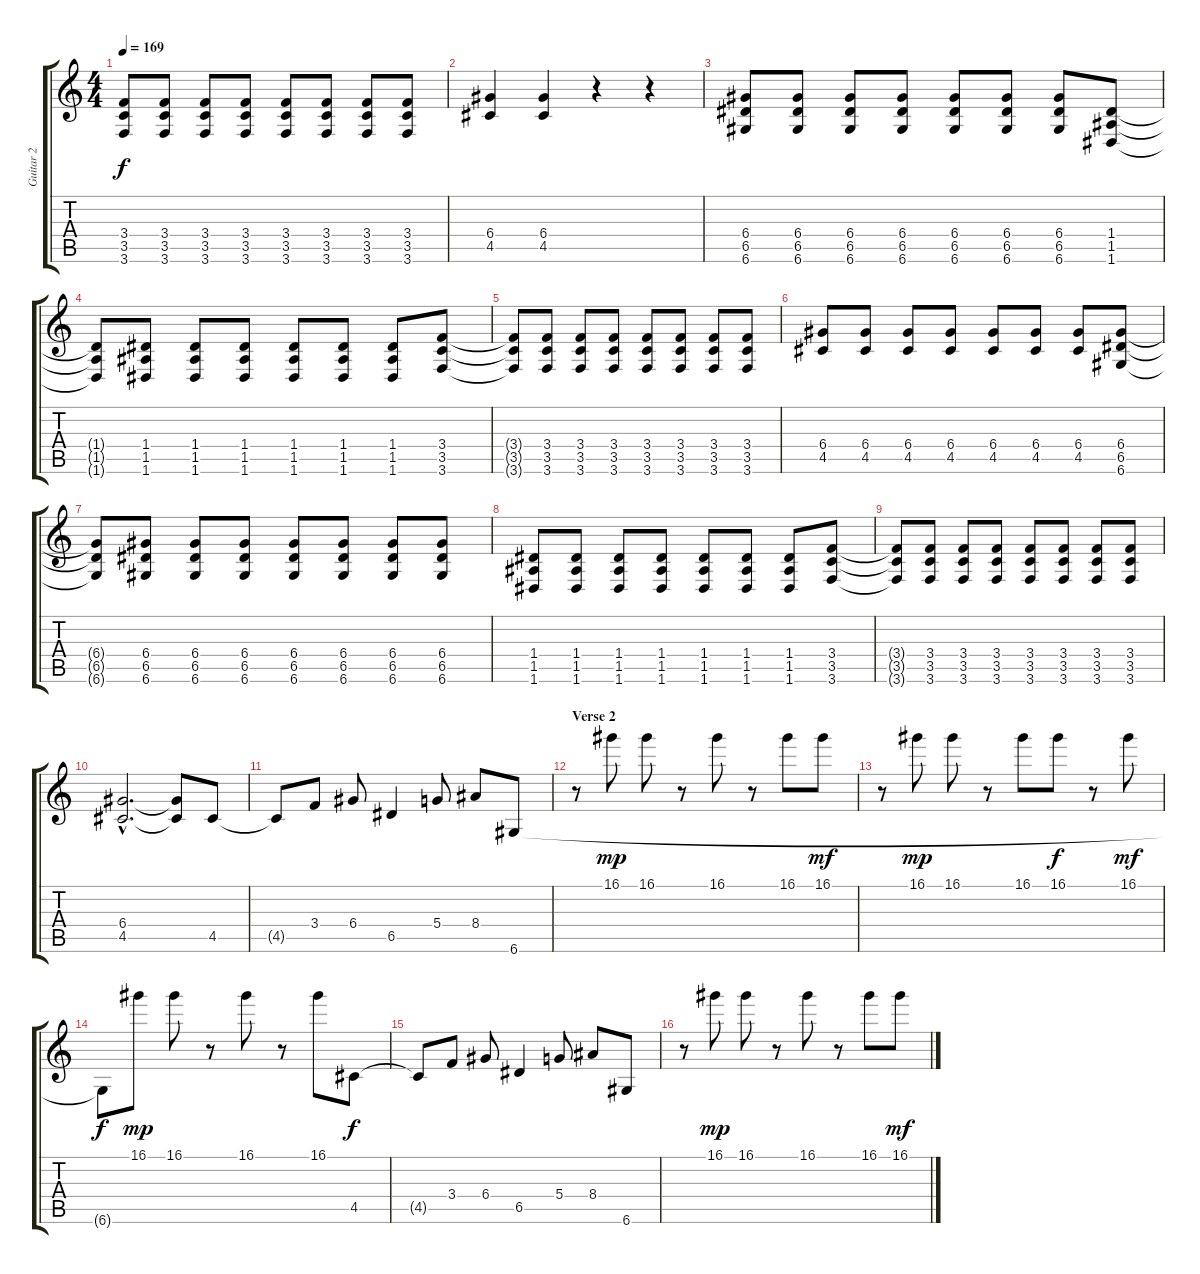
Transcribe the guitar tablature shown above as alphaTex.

\track ("Guitar 2" "Guitar 2") {instrument distortionguitar}
\staff {score tabs}
\tuning (E4 B3 G3 D3 A2 D2) {hide}
\ts (4 4)
\tempo 169
\clef g2
\ks c
(3.4{t} 3.5{t} 3.6{t}).8{dy f} (3.4 3.5 3.6).8 (3.4 3.5 3.6).8 (3.4 3.5 3.6).8 (3.4 3.5 3.6).8 (3.4 3.5 3.6).8 (3.4 3.5 3.6).8 (3.4 3.5 3.6).8 |
(6.4 4.5).4 (6.4 4.5).4 r.4 r.4 |
(6.4 6.5 6.6).8 (6.4 6.5 6.6).8 (6.4 6.5 6.6).8 (6.4 6.5 6.6).8 (6.4 6.5 6.6).8 (6.4 6.5 6.6).8 (6.4 6.5 6.6).8 (1.4 1.5 1.6).8 |
(1.4{t} 1.5{t} 1.6{t}).8 (1.4 1.5 1.6).8 (1.4 1.5 1.6).8 (1.4 1.5 1.6).8 (1.4 1.5 1.6).8 (1.4 1.5 1.6).8 (1.4 1.5 1.6).8 (3.4 3.5 3.6).8 |
(3.4{t} 3.5{t} 3.6{t}).8 (3.4 3.5 3.6).8 (3.4 3.5 3.6).8 (3.4 3.5 3.6).8 (3.4 3.5 3.6).8 (3.4 3.5 3.6).8 (3.4 3.5 3.6).8 (3.4 3.5 3.6).8 |
(6.4 4.5).8 (6.4 4.5).8 (6.4 4.5).8 (6.4 4.5).8 (6.4 4.5).8 (6.4 4.5).8 (6.4 4.5).8 (6.4 6.5 6.6).8 |
(6.4{t} 6.5{t} 6.6{t}).8 (6.4 6.5 6.6).8 (6.4 6.5 6.6).8 (6.4 6.5 6.6).8 (6.4 6.5 6.6).8 (6.4 6.5 6.6).8 (6.4 6.5 6.6).8 (6.4 6.5 6.6).8 |
(1.4 1.5 1.6).8 (1.4 1.5 1.6).8 (1.4 1.5 1.6).8 (1.4 1.5 1.6).8 (1.4 1.5 1.6).8 (1.4 1.5 1.6).8 (1.4 1.5 1.6).8 (3.4 3.5 3.6).8 |
(3.4{t} 3.5{t} 3.6{t}).8 (3.4 3.5 3.6).8 (3.4 3.5 3.6).8 (3.4 3.5 3.6).8 (3.4 3.5 3.6).8 (3.4 3.5 3.6).8 (3.4 3.5 3.6).8 (3.4 3.5 3.6).8 |
(6.4{hac} 4.5{hac}).2{d} (6.4{t} 4.5{t}).8 4.5.8 |
4.5{t}.8 3.4.8 6.4.8 6.5.4 5.4.8 8.4.8 6.6.8 |
\section ("" "Verse 2")
r.8 16.1.8{dy mp} 16.1.8 r.8 16.1.8{balance 0} r.8 16.1.8 16.1.8{dy mf} |
r.8 16.1.8{dy mp balance 16} 16.1.8 r.8 16.1.8{balance 0} 16.1.8{dy f} r.8{balance 16} 16.1.8{dy mf} |
6.6{t}.8{dy f} 16.1.8{dy mp} 16.1.8 r.8 16.1.8{balance 0} r.8 16.1.8 4.5.8{dy f balance 16} |
4.5{t}.8 3.4.8 6.4.8 6.5.4 5.4.8 8.4.8 6.6.8 |
r.8 16.1.8{dy mp} 16.1.8 r.8 16.1.8{balance 0} r.8 16.1.8 16.1.8{dy mf}
